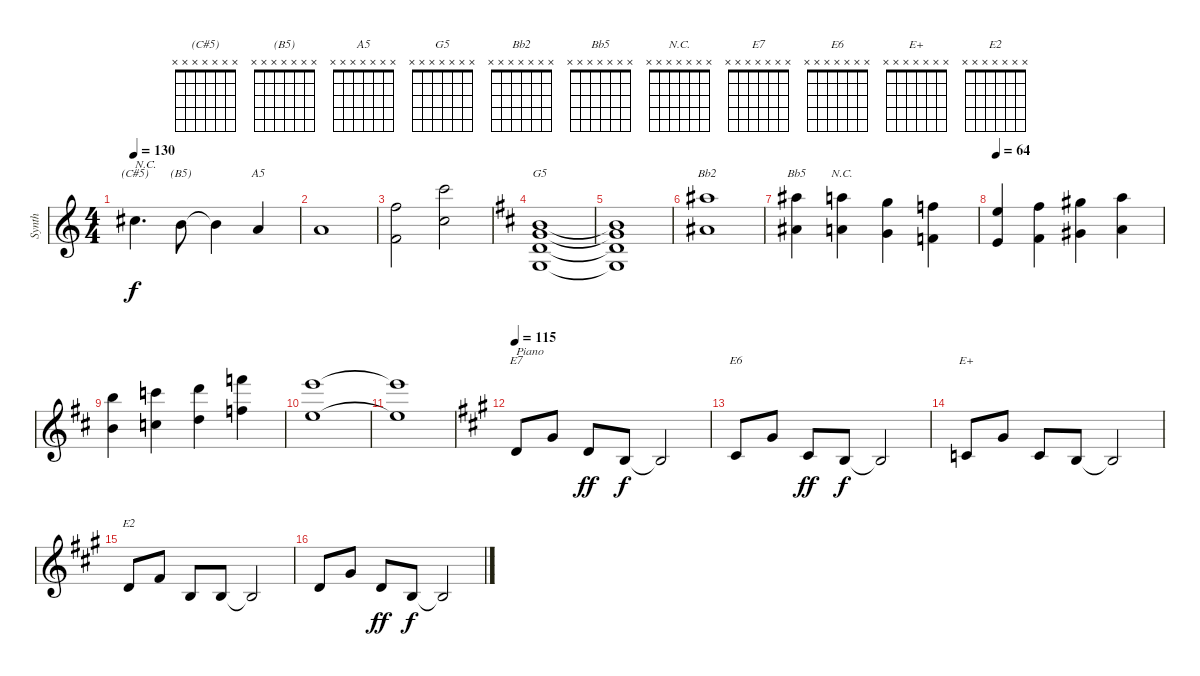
\track ("Synth" "Synth") {instrument pad4choir}
\staff {score}
\tuning (E5 B4 G4 D4 A3 E3 B2) {hide}
\chord ("(C#5)" x x x x x x x)
\chord ("(B5)" x x x x x x x)
\chord ("A5" x x x x x x x)
\chord ("G5" x x x x x x x)
\chord ("Bb2" x x x x x x x)
\chord ("Bb5" x x x x x x x)
\chord ("N.C." x x x x x x x)
\chord ("E7" x x x x x x x)
\chord ("E6" x x x x x x x)
\chord ("E+" x x x x x x x)
\chord ("E2" x x x x x x x)
\ts (4 4)
\tempo 130
\clef g2
\ks c
2.2.4{d ch "(C#5)" txt "N.C." dy f} 0.2.8{ch "(B5)"} 0.2{t}.4 2.3.4{ch "A5"} |
2.3.1 |
(1.1 3.4).2 (8.1 1.2).2 |
\ks d
(0.2 0.3 0.4 3.6).1{ch "G5"} |
(0.2{t} 0.3{t} 0.4{t} 3.6{t}).1 |
(6.1 3.3).1{ch "Bb2"} |
(6.1 3.3).4{ch "Bb5"} (5.1 2.3).4{ch "N.C."} (3.1 0.3).4 (1.1 3.4).4 |
\tempo 64
(0.1 2.4).4 (2.1 4.4).4 (4.1 1.3).4 (5.1 2.3).4 |
(7.1 0.2).4 (8.1 1.2).4 (10.1 3.2).4 (13.1 6.2).4 |
(12.1 5.2).1{volume 0} |
(12.1{t} 5.2{t}).1 |
\tempo 115
\ks a
0.4.8{ch "E7" txt "Piano" volume 9 balance 16 instrument acousticgrandpiano} 1.3.8 0.4.8{dy ff} 2.5.8{dy f} 2.5{t}.2 |
4.5.8{ch "E6"} 1.3.8 4.5.8{dy ff} 2.5.8{dy f} 2.5{t}.2 |
3.5.8{ch "E+"} 1.3.8 3.5.8 2.5.8 2.5{t}.2 |
0.4.8{ch "E2"} 4.4.8 2.5.8 2.5.8 2.5{t}.2 |
0.4.8 1.3.8 0.4.8{dy ff} 2.5.8{dy f} 2.5{t}.2
